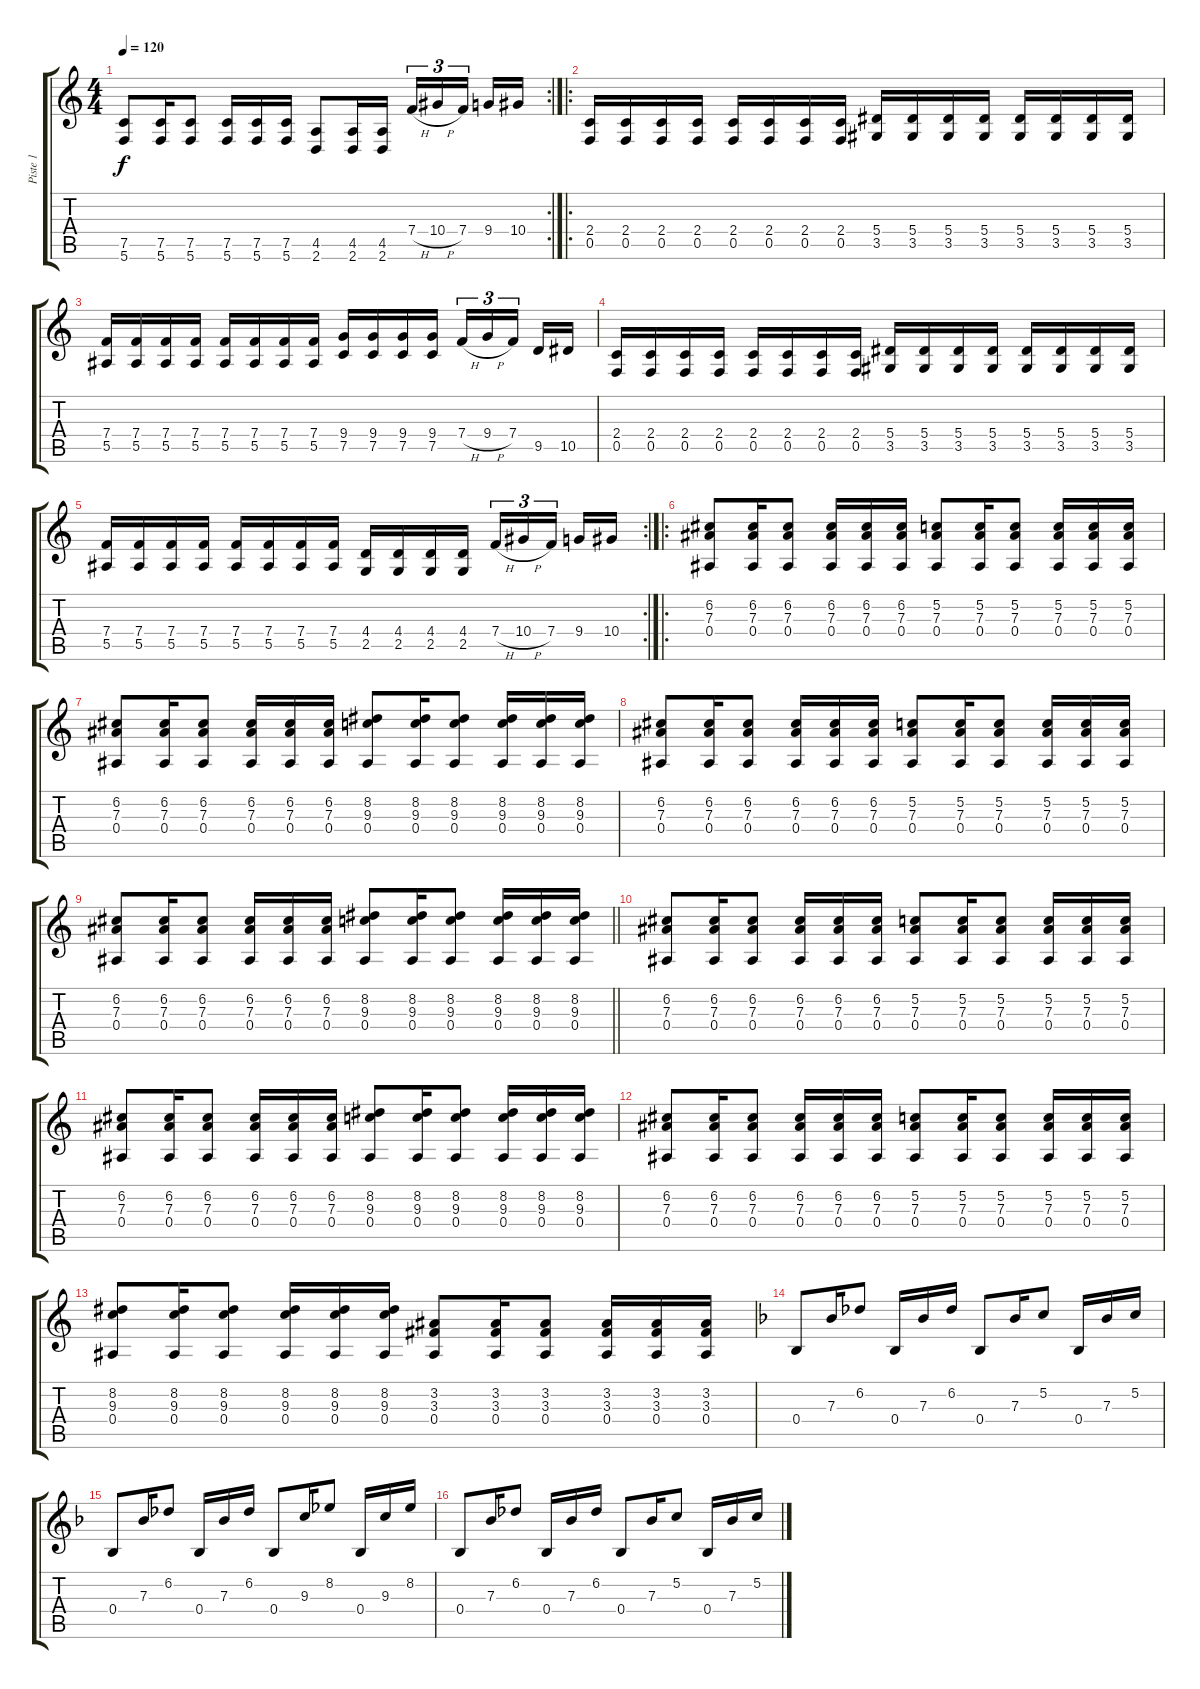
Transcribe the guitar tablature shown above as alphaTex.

\track ("Piste 1" "Piste 1") {instrument distortionguitar}
\staff {score tabs}
\tuning (C4 G3 Eb3 Bb2 F2 C2) {hide}
\rc 2
\ts (4 4)
\tempo 120
\clef g2
\ks c
(7.5 5.6).8{dy f} (7.5 5.6).16 (7.5 5.6).8 (7.5 5.6).16 (7.5 5.6).16 (7.5 5.6).16 (4.5 2.6).8 (4.5 2.6).16 (4.5 2.6).16 7.4{h}.16{tu (3 2)} 10.4{h}.16{tu (3 2)} 7.4.16{tu (3 2) beam splitsecondary} 9.4.16 10.4.16 |
\ro
(2.4 0.5).16{balance 16} (2.4 0.5).16 (2.4 0.5).16 (2.4 0.5).16 (2.4 0.5).16 (2.4 0.5).16 (2.4 0.5).16 (2.4 0.5).16 (5.4 3.5).16 (5.4 3.5).16 (5.4 3.5).16 (5.4 3.5).16 (5.4 3.5).16 (5.4 3.5).16 (5.4 3.5).16 (5.4 3.5).16 |
(7.4 5.5).16 (7.4 5.5).16 (7.4 5.5).16 (7.4 5.5).16 (7.4 5.5).16 (7.4 5.5).16 (7.4 5.5).16 (7.4 5.5).16 (9.4 7.5).16 (9.4 7.5).16 (9.4 7.5).16 (9.4 7.5).16 7.4{h}.16{tu (3 2)} 9.4{h}.16{tu (3 2)} 7.4.16{tu (3 2) beam splitsecondary} 9.5.16 10.5.16 |
(2.4 0.5).16 (2.4 0.5).16 (2.4 0.5).16 (2.4 0.5).16 (2.4 0.5).16 (2.4 0.5).16 (2.4 0.5).16 (2.4 0.5).16 (5.4 3.5).16 (5.4 3.5).16 (5.4 3.5).16 (5.4 3.5).16 (5.4 3.5).16 (5.4 3.5).16 (5.4 3.5).16 (5.4 3.5).16 |
\rc 2
(7.4 5.5).16 (7.4 5.5).16 (7.4 5.5).16 (7.4 5.5).16 (7.4 5.5).16 (7.4 5.5).16 (7.4 5.5).16 (7.4 5.5).16 (4.4 2.5).16 (4.4 2.5).16 (4.4 2.5).16 (4.4 2.5).16 7.4{h}.16{tu (3 2)} 10.4{h}.16{tu (3 2)} 7.4.16{tu (3 2) beam splitsecondary} 9.4.16 10.4.16 |
\ro
(6.2 7.3 0.4).8{balance 0} (6.2 7.3 0.4).16 (6.2 7.3 0.4).8 (6.2 7.3 0.4).16 (6.2 7.3 0.4).16 (6.2 7.3 0.4).16 (5.2 7.3 0.4).8 (5.2 7.3 0.4).16 (5.2 7.3 0.4).8 (5.2 7.3 0.4).16 (5.2 7.3 0.4).16 (5.2 7.3 0.4).16 |
(6.2 7.3 0.4).8{balance 0} (6.2 7.3 0.4).16 (6.2 7.3 0.4).8 (6.2 7.3 0.4).16 (6.2 7.3 0.4).16 (6.2 7.3 0.4).16 (8.2 9.3 0.4).8 (8.2 9.3 0.4).16 (8.2 9.3 0.4).8 (8.2 9.3 0.4).16 (8.2 9.3 0.4).16 (8.2 9.3 0.4).16 |
(6.2 7.3 0.4).8{balance 0} (6.2 7.3 0.4).16 (6.2 7.3 0.4).8 (6.2 7.3 0.4).16 (6.2 7.3 0.4).16 (6.2 7.3 0.4).16 (5.2 7.3 0.4).8 (5.2 7.3 0.4).16 (5.2 7.3 0.4).8 (5.2 7.3 0.4).16 (5.2 7.3 0.4).16 (5.2 7.3 0.4).16 |
\barLineRight lightlight
(6.2 7.3 0.4).8{balance 0} (6.2 7.3 0.4).16 (6.2 7.3 0.4).8 (6.2 7.3 0.4).16 (6.2 7.3 0.4).16 (6.2 7.3 0.4).16 (8.2 9.3 0.4).8 (8.2 9.3 0.4).16 (8.2 9.3 0.4).8 (8.2 9.3 0.4).16 (8.2 9.3 0.4).16 (8.2 9.3 0.4).16 |
(6.2 7.3 0.4).8{balance 0} (6.2 7.3 0.4).16 (6.2 7.3 0.4).8 (6.2 7.3 0.4).16 (6.2 7.3 0.4).16 (6.2 7.3 0.4).16 (5.2 7.3 0.4).8 (5.2 7.3 0.4).16 (5.2 7.3 0.4).8 (5.2 7.3 0.4).16 (5.2 7.3 0.4).16 (5.2 7.3 0.4).16 |
(6.2 7.3 0.4).8{balance 0} (6.2 7.3 0.4).16 (6.2 7.3 0.4).8 (6.2 7.3 0.4).16 (6.2 7.3 0.4).16 (6.2 7.3 0.4).16 (8.2 9.3 0.4).8 (8.2 9.3 0.4).16 (8.2 9.3 0.4).8 (8.2 9.3 0.4).16 (8.2 9.3 0.4).16 (8.2 9.3 0.4).16 |
(6.2 7.3 0.4).8{balance 0} (6.2 7.3 0.4).16 (6.2 7.3 0.4).8 (6.2 7.3 0.4).16 (6.2 7.3 0.4).16 (6.2 7.3 0.4).16 (5.2 7.3 0.4).8 (5.2 7.3 0.4).16 (5.2 7.3 0.4).8 (5.2 7.3 0.4).16 (5.2 7.3 0.4).16 (5.2 7.3 0.4).16 |
(8.2 9.3 0.4).8{balance 0} (8.2 9.3 0.4).16 (8.2 9.3 0.4).8 (8.2 9.3 0.4).16 (8.2 9.3 0.4).16 (8.2 9.3 0.4).16 (3.2 3.3 0.4).8 (3.2 3.3 0.4).16 (3.2 3.3 0.4).8 (3.2 3.3 0.4).16 (3.2 3.3 0.4).16 (3.2 3.3 0.4).16 |
\ks f
0.4.8{instrument electricguitarclean} 7.3.16 6.2.8 0.4.16 7.3.16 6.2.16 0.4.8 7.3.16 5.2.8 0.4.16 7.3.16 5.2.16 |
0.4.8{instrument electricguitarclean} 7.3.16 6.2.8 0.4.16 7.3.16 6.2.16 0.4.8 9.3.16 8.2.8 0.4.16 9.3.16 8.2.16 |
0.4.8{instrument electricguitarclean} 7.3.16 6.2.8 0.4.16 7.3.16 6.2.16 0.4.8 7.3.16 5.2.8 0.4.16 7.3.16 5.2.16
